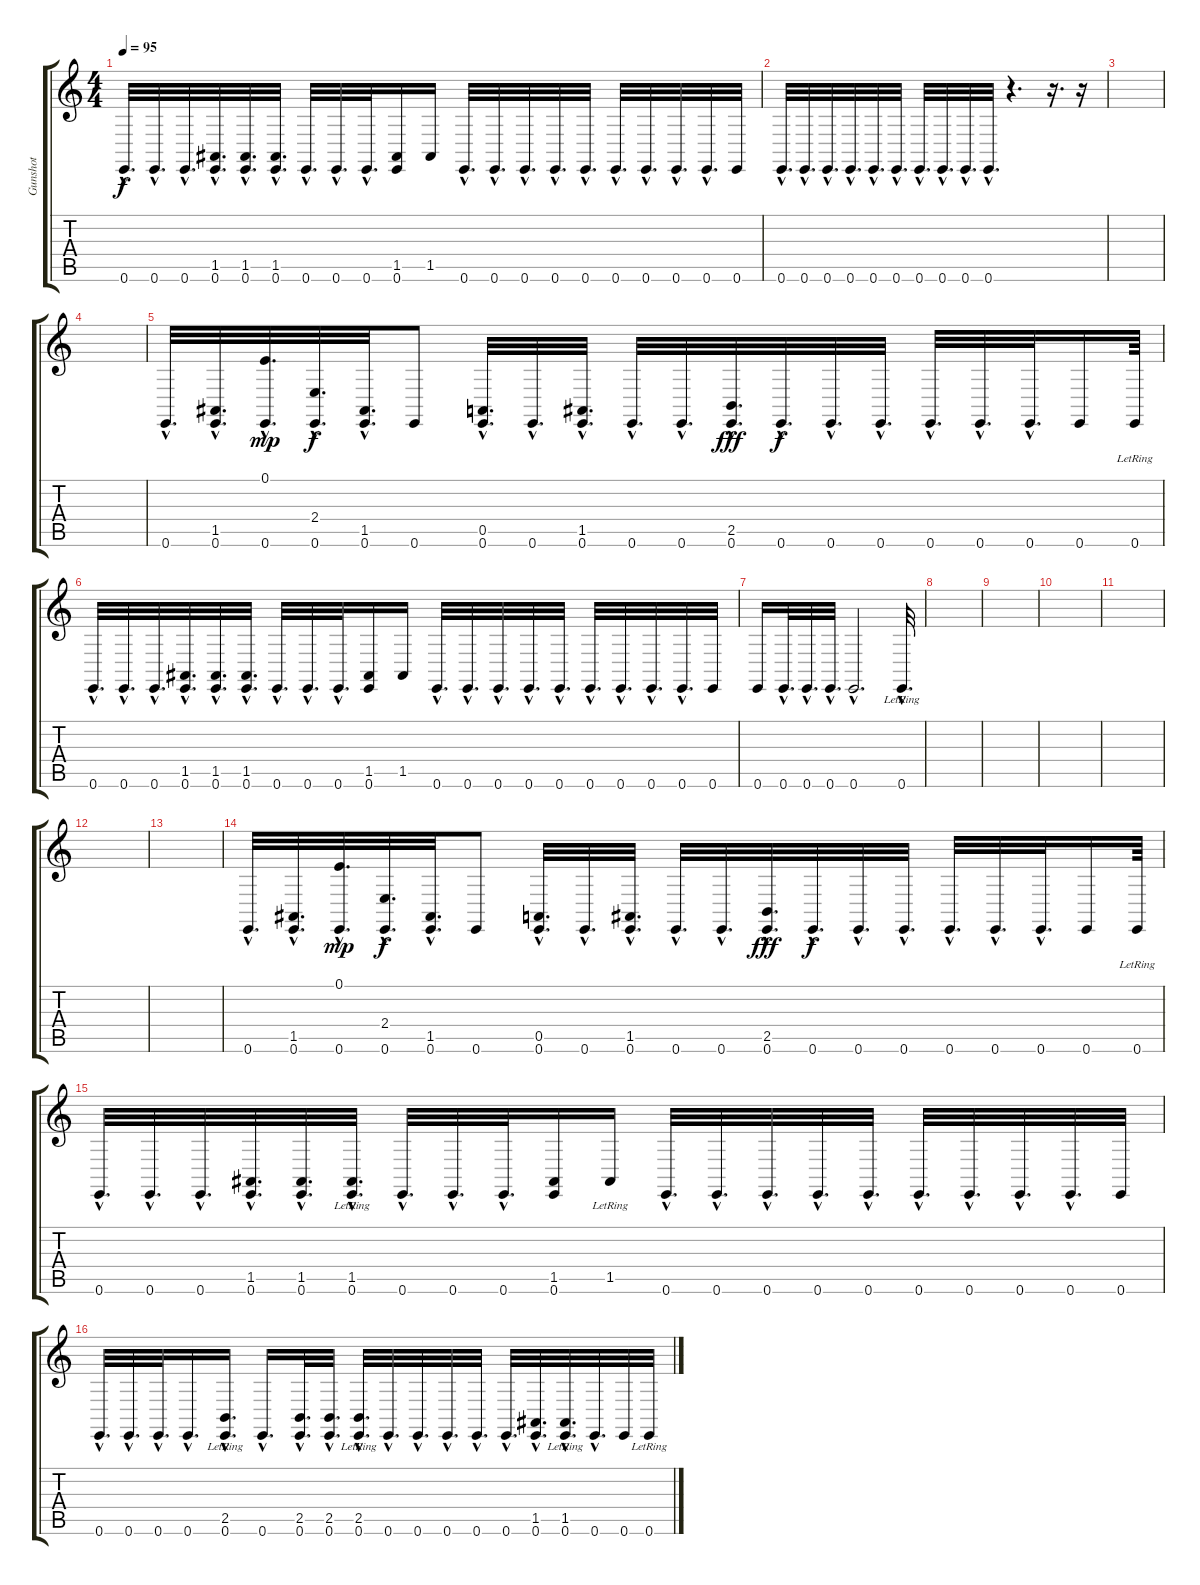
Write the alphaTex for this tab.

\track ("Gunshot" "Gunshot") {instrument gunshot}
\staff {score tabs}
\tuning (E4 B3 G3 D3 A2 E2) {hide}
\ts (4 4)
\tempo 95
\clef g2
\ks c
0.6{hac}.32{d dy f} 0.6{hac}.32{d} 0.6{hac}.32{d} (1.5{hac} 0.6{hac}).32{d} (1.5{hac} 0.6{hac}).32{d} (1.5{hac} 0.6{hac}).32{d} 0.6{hac}.32{d} 0.6{hac}.32{d} 0.6{hac}.32{d} (1.5 0.6).16 1.5.16 0.6{hac}.32{d} 0.6{hac}.32{d} 0.6{hac}.32{d} 0.6{hac}.32{d} 0.6{hac}.32{d} 0.6{hac}.32{d} 0.6{hac}.32{d} 0.6{hac}.32{d} 0.6{hac}.32{d} 0.6.32 |
0.6{hac}.32{d volume 3} 0.6{hac}.32{d} 0.6{hac}.32{d} 0.6{hac}.32{d} 0.6{hac}.32{d} 0.6{hac}.32{d} 0.6{hac}.32{d} 0.6{hac}.32{d} 0.6{hac}.32{d} 0.6{hac}.32{d} r.4{d} r.16{d} r.16 |
|
|
0.6{hac}.32{d volume 13} (1.5{hac} 0.6{hac}).32{d} (0.1{hac} 0.6{hac}).32{d dy mp} (2.4{hac} 0.6{hac}).32{d dy f} (1.5{hac} 0.6{hac}).32{d} 0.6.8 (0.5{hac} 0.6{hac}).32{d} 0.6{hac}.32{d} (1.5{hac} 0.6{hac}).32{d} 0.6{hac}.32{d} 0.6{hac}.32{d} (2.5{hac} 0.6{hac}).32{d dy fff} 0.6{hac}.32{d dy f} 0.6{hac}.32{d} 0.6{hac}.32{d} 0.6{hac}.32{d} 0.6{hac}.32{d} 0.6{hac}.32{d} 0.6.16 0.6{lr}.64 |
0.6{hac}.32{d} 0.6{hac}.32{d} 0.6{hac}.32{d} (1.5{hac} 0.6{hac}).32{d} (1.5{hac} 0.6{hac}).32{d} (1.5{hac} 0.6{hac}).32{d} 0.6{hac}.32{d} 0.6{hac}.32{d} 0.6{hac}.32{d} (1.5 0.6).16 1.5.16 0.6{hac}.32{d} 0.6{hac}.32{d} 0.6{hac}.32{d} 0.6{hac}.32{d} 0.6{hac}.32{d} 0.6{hac}.32{d} 0.6{hac}.32{d} 0.6{hac}.32{d} 0.6{hac}.32{d} 0.6.32 |
0.6.16 0.6{hac}.32{d} 0.6{hac}.32{d} 0.6{hac}.32{d} 0.6{hac}.2{d} 0.6{hac lr}.32{d} |
|
|
|
|
|
|
0.6{hac}.32{d volume 16} (1.5{hac} 0.6{hac}).32{d} (0.1{hac} 0.6{hac}).32{d dy mp} (2.4{hac} 0.6{hac}).32{d dy f} (1.5{hac} 0.6{hac}).32{d} 0.6.8 (0.5{hac} 0.6{hac}).32{d} 0.6{hac}.32{d} (1.5{hac} 0.6{hac}).32{d} 0.6{hac}.32{d} 0.6{hac}.32{d} (2.5{hac} 0.6{hac}).32{d dy fff} 0.6{hac}.32{d dy f} 0.6{hac}.32{d} 0.6{hac}.32{d} 0.6{hac}.32{d} 0.6{hac}.32{d} 0.6{hac}.32{d} 0.6.16 0.6{lr}.64 |
0.6{hac}.32{d} 0.6{hac}.32{d} 0.6{hac}.32{d} (1.5{hac} 0.6{hac}).32{d} (1.5{hac} 0.6{hac}).32{d} (1.5{hac lr} 0.6{hac}).32{d} 0.6{hac}.32{d} 0.6{hac}.32{d} 0.6{hac}.32{d} (1.5 0.6).16 1.5{lr}.16 0.6{hac}.32{d} 0.6{hac}.32{d} 0.6{hac}.32{d} 0.6{hac}.32{d} 0.6{hac}.32{d} 0.6{hac}.32{d} 0.6{hac}.32{d} 0.6{hac}.32{d} 0.6{hac}.32{d} 0.6.32 |
0.6{hac}.32{d volume 3} 0.6{hac}.32{d} 0.6{hac}.32{d} 0.6{hac}.16{d} (2.5{hac lr} 0.6{hac}).16{d} 0.6{hac}.16{d} (2.5{hac} 0.6{hac}).32{d} (2.5{hac} 0.6{hac}).32{d} (2.5{hac lr} 0.6{hac}).32{d} 0.6{hac}.32{d} 0.6{hac}.32{d} 0.6{hac}.32{d} 0.6{hac}.32{d} 0.6{hac}.32{d} (1.5{hac} 0.6{hac}).32{d} (1.5{hac lr} 0.6{hac}).32{d} 0.6{hac}.32{d} 0.6.32 0.6{lr}.32
